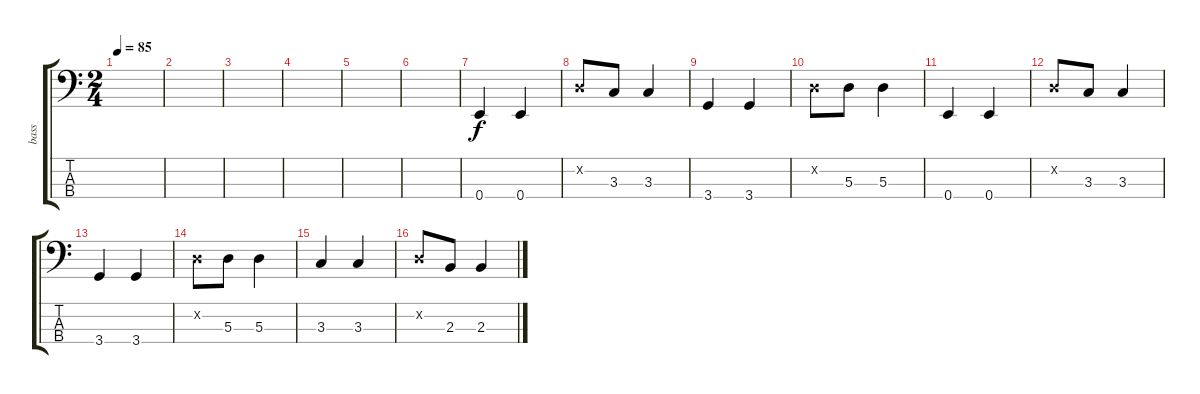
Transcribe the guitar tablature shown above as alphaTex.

\track ("bass" "bass") {instrument electricbassfinger}
\staff {score tabs}
\tuning (G2 D2 A1 E1) {hide}
\ts (2 4)
\tempo 85
\clef f4
\ks c
|
|
|
|
|
|
0.4.4 0.4.4 |
0.2{x}.8 3.3.8 3.3.4 |
3.4.4 3.4.4 |
0.2{x}.8 5.3.8 5.3.4 |
0.4.4 0.4.4 |
0.2{x}.8 3.3.8 3.3.4 |
3.4.4 3.4.4 |
0.2{x}.8 5.3.8 5.3.4 |
3.3.4 3.3.4 |
0.2{x}.8 2.3.8 2.3.4
